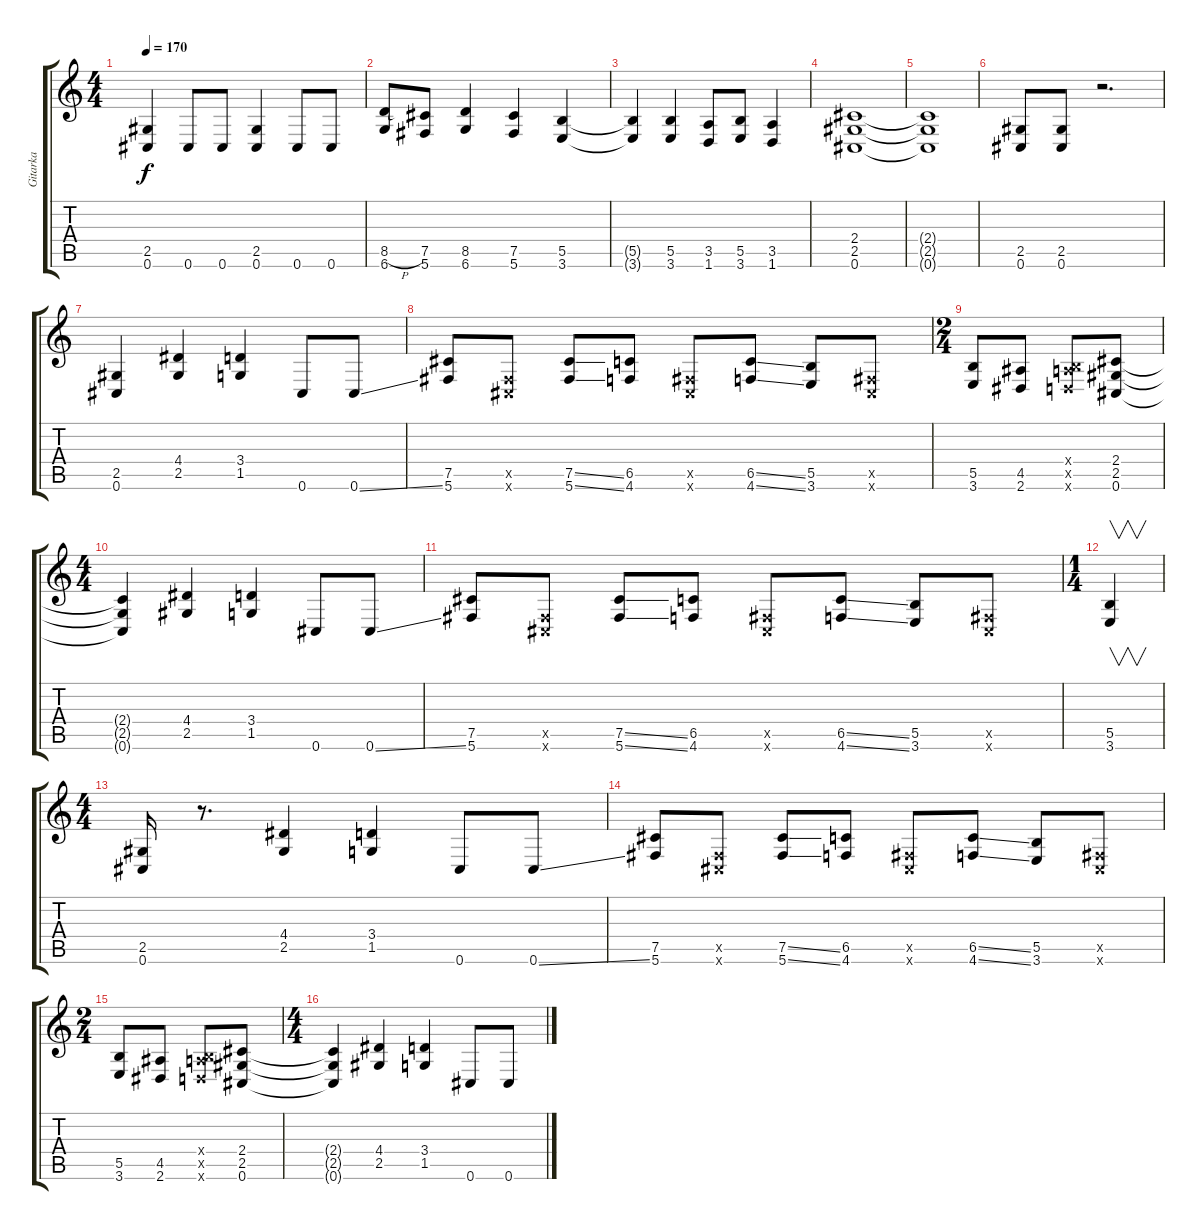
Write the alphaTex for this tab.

\track ("Gitarka" "Gitarka") {instrument distortionguitar}
\staff {score tabs}
\tuning (Db4 Ab3 E3 B2 Gb2 Db2) {hide}
\ts (4 4)
\tempo 170
\clef g2
\ks c
(2.5{t} 0.6{t}).4{dy f} 0.6.8 0.6.8 (2.5 0.6).4 0.6.8 0.6.8 |
(8.5{h} 6.6).8 (7.5 5.6).8 (8.5 6.6).4 (7.5 5.6).4 (5.5 3.6).4 |
(5.5{t} 3.6{t}).4 (5.5 3.6).4 (3.5 1.6).8 (5.5 3.6).8 (3.5 1.6).4 |
(2.4 2.5 0.6).1 |
(2.4{t} 2.5{t} 0.6{t}).1 |
(2.5 0.6).8 (2.5 0.6).8 r.2{d} |
(2.5 0.6).4 (4.4 2.5).4 (3.4 1.5).4 0.6.8 0.6{ss}.8 |
(7.5 5.6).8 (0.5{x} 0.6{x}).8 (7.5{ss} 5.6{ss}).8 (6.5 4.6).8 (0.5{x} 0.6{x}).8 (6.5{ss} 4.6{ss}).8 (5.5 3.6).8 (0.5{x} 0.6{x}).8 |
\ts (2 4)
(5.5 3.6).8 (4.5 2.6).8 (0.4{x} 3.5{x} 1.6{x}).8 (2.4 2.5 0.6).8 |
\ts (4 4)
(2.4{t} 2.5{t} 0.6{t}).4 (4.4 2.5).4 (3.4 1.5).4 0.6.8 0.6{ss}.8 |
(7.5 5.6).8 (0.5{x} 0.6{x}).8 (7.5{ss} 5.6{ss}).8 (6.5 4.6).8 (0.5{x} 0.6{x}).8 (6.5{ss} 4.6{ss}).8 (5.5 3.6).8 (0.5{x} 0.6{x}).8 |
\ts (1 4)
(5.5 3.6).4{v} |
\ts (4 4)
(2.5 0.6).16 r.8{d} (4.4 2.5).4 (3.4 1.5).4 0.6.8 0.6{ss}.8 |
(7.5 5.6).8 (0.5{x} 0.6{x}).8 (7.5{ss} 5.6{ss}).8 (6.5 4.6).8 (0.5{x} 0.6{x}).8 (6.5{ss} 4.6{ss}).8 (5.5 3.6).8 (0.5{x} 0.6{x}).8 |
\ts (2 4)
(5.5 3.6).8 (4.5 2.6).8 (0.4{x} 3.5{x} 1.6{x}).8 (2.4 2.5 0.6).8 |
\ts (4 4)
(2.4{t} 2.5{t} 0.6{t}).4 (4.4 2.5).4 (3.4 1.5).4 0.6.8 0.6{ss}.8
